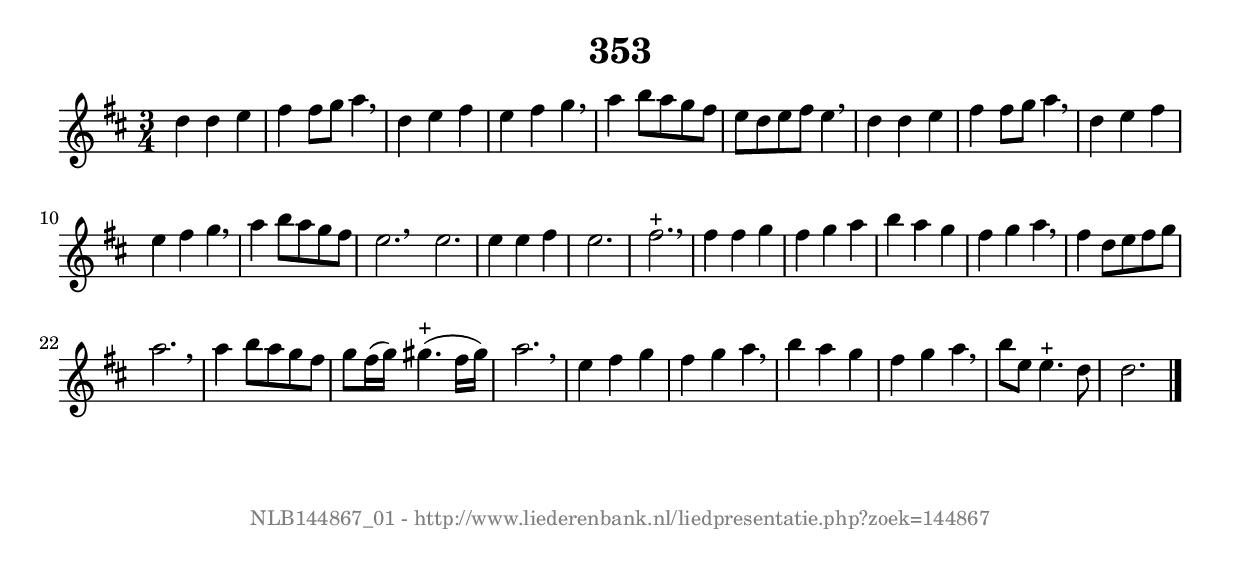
%
% produced by wce2krn 1.64 (7 June 2014)
%
\version"2.16"
#(append! paper-alist '(("long" . (cons (* 210 mm) (* 2000 mm)))))
#(set-default-paper-size "long")
sb = {\breathe}
mBreak = {\breathe }
bBreak = {\breathe }
x = {\once\override NoteHead #'style = #'cross }
gl=\glissando
itime={\override Staff.TimeSignature #'stencil = ##f }
ficta = {\once\set suggestAccidentals = ##t}
fine = {\once\override Score.RehearsalMark #'self-alignment-X = #1 \mark \markup {\italic{Fine}}}
dc = {\once\override Score.RehearsalMark #'self-alignment-X = #1 \mark \markup {\italic{D.C.}}}
dcf = {\once\override Score.RehearsalMark #'self-alignment-X = #1 \mark \markup {\italic{D.C. al Fine}}}
dcc = {\once\override Score.RehearsalMark #'self-alignment-X = #1 \mark \markup {\italic{D.C. al Coda}}}
ds = {\once\override Score.RehearsalMark #'self-alignment-X = #1 \mark \markup {\italic{D.S.}}}
dsf = {\once\override Score.RehearsalMark #'self-alignment-X = #1 \mark \markup {\italic{D.S. al Fine}}}
dsc = {\once\override Score.RehearsalMark #'self-alignment-X = #1 \mark \markup {\italic{D.S. al Coda}}}
pv = {\set Score.repeatCommands = #'((volta "1"))}
sv = {\set Score.repeatCommands = #'((volta "2"))}
tv = {\set Score.repeatCommands = #'((volta "3"))}
qv = {\set Score.repeatCommands = #'((volta "4"))}
xv = {\set Score.repeatCommands = #'((volta #f))}
\header{ tagline = ""
title = "353"
}
\score {{
\key d \major
\relative g'
{
\set melismaBusyProperties = #'()
\time 3/4
\tempo 4=120
\override Score.MetronomeMark #'transparent = ##t
\override Score.RehearsalMark #'break-visibility = #(vector #t #t #f)
d'4 d e fis fis8 g a4 \sb d, e fis e fis g \sb a b8 a g fis e d e fis e4 \mBreak \bar "|"
d4 d e fis fis8 g a4 \sb d, e fis e fis g \sb a b8 a g fis e2. \bar ":|:" \bBreak
e2. e4 e fis e2. fis^"+" \mBreak \bar "|"
fis4 fis g fis g a b a g fis g a \sb fis d8 e fis g a2. \mBreak \bar "|"
a4 b8 a g fis g fis16( g) gis4.(^"+" fis16 gis) a2. \mBreak \bar "|"
e4 fis g fis g a \sb b a g fis g a \sb b8 e,8 e4.^"+" d8 d2. \bar "|."
 }}
 \midi { }
 \layout {
            indent = 0.0\cm
}
}
\markup { \vspace #0 } \markup { \with-color #grey \fill-line { \center-column { \smaller "NLB144867_01 - http://www.liederenbank.nl/liedpresentatie.php?zoek=144867" } } }
